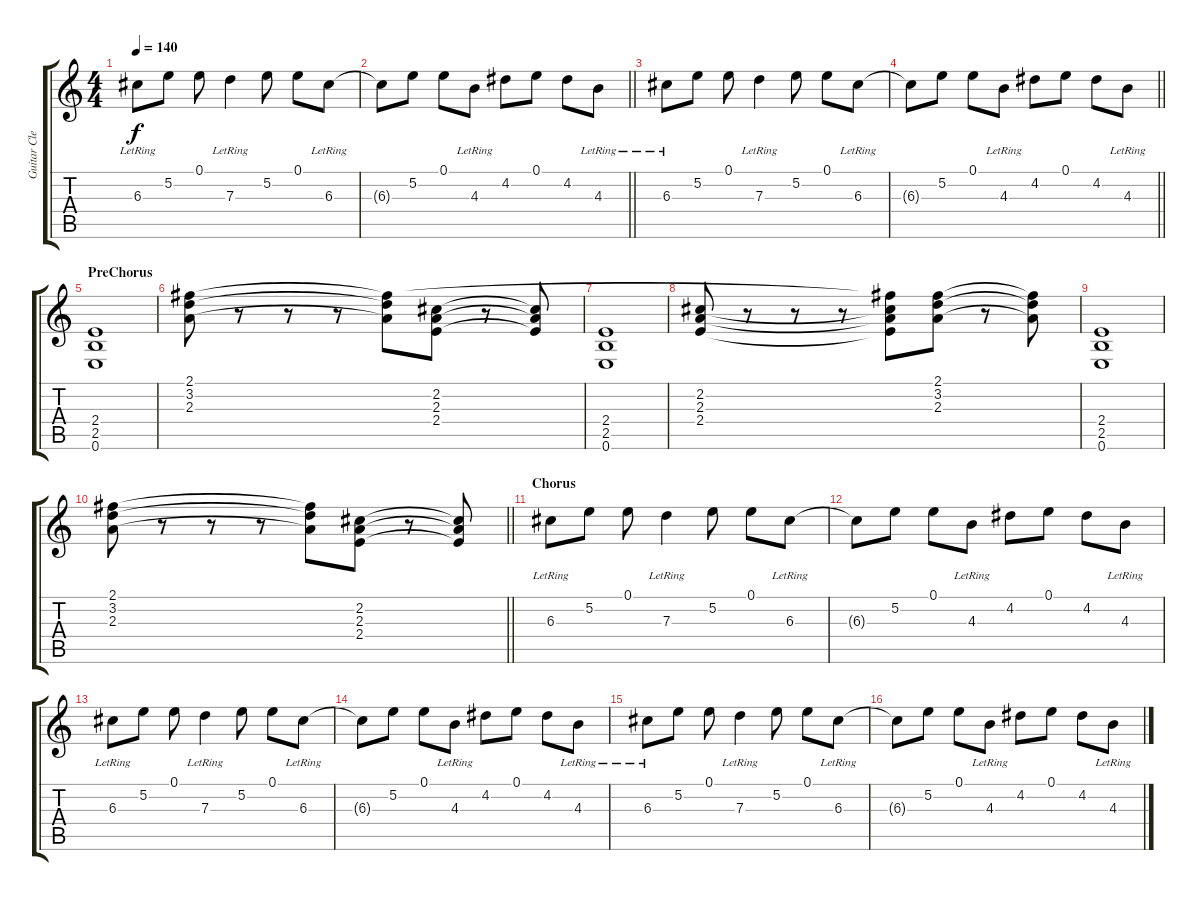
\track ("Guitar Clean" "Guitar Cle") {instrument electricguitarclean}
\staff {score tabs}
\tuning (E4 B3 G3 D3 A2 E2) {hide}
\ts (4 4)
\tempo 140
\clef g2
\ks c
6.3{lr}.8{dy f} 5.2.8 0.1.8 7.3{lr}.4 5.2.8 0.1.8 6.3{lr}.8 |
\barLineRight lightlight
6.3{t}.8 5.2.8 0.1.8 4.3{lr}.8 4.2.8 0.1.8 4.2.8 4.3{lr}.8 |
6.3{lr}.8 5.2.8 0.1.8 7.3{lr}.4 5.2.8 0.1.8 6.3{lr}.8 |
\barLineRight lightlight
6.3{t}.8 5.2.8 0.1.8 4.3{lr}.8 4.2.8 0.1.8 4.2.8 4.3{lr}.8 |
\section ("" "PreChorus")
(2.4 2.5 0.6).1 |
(2.1 3.2 2.3).8 r.8 r.8 r.8 (2.1{t} 3.2{t} 2.3{t}).8 (2.2 2.3 2.4).8 r.8 (2.2{t} 2.3{t} 2.4{t}).8 |
(2.4 2.5 0.6).1 |
(2.2 2.3 2.4).8 r.8 r.8 r.8 (2.1{t} 2.2{t} 2.3{t} 2.4{t}).8 (2.1 3.2 2.3).8 r.8 (2.1{t} 3.2{t} 2.3{t}).8 |
(2.4 2.5 0.6).1 |
\barLineRight lightlight
(2.1 3.2 2.3).8 r.8 r.8 r.8 (2.1{t} 3.2{t} 2.3{t}).8 (2.2 2.3 2.4).8 r.8 (2.2{t} 2.3{t} 2.4{t}).8 |
\section ("" "Chorus")
6.3{lr}.8 5.2.8 0.1.8 7.3{lr}.4 5.2.8 0.1.8 6.3{lr}.8 |
6.3{t}.8 5.2.8 0.1.8 4.3{lr}.8 4.2.8 0.1.8 4.2.8 4.3{lr}.8 |
6.3{lr}.8 5.2.8 0.1.8 7.3{lr}.4 5.2.8 0.1.8 6.3{lr}.8 |
6.3{t}.8 5.2.8 0.1.8 4.3{lr}.8 4.2.8 0.1.8 4.2.8 4.3{lr}.8 |
6.3{lr}.8 5.2.8 0.1.8 7.3{lr}.4 5.2.8 0.1.8 6.3{lr}.8 |
6.3{t}.8 5.2.8 0.1.8 4.3{lr}.8 4.2.8 0.1.8 4.2.8 4.3{lr}.8
